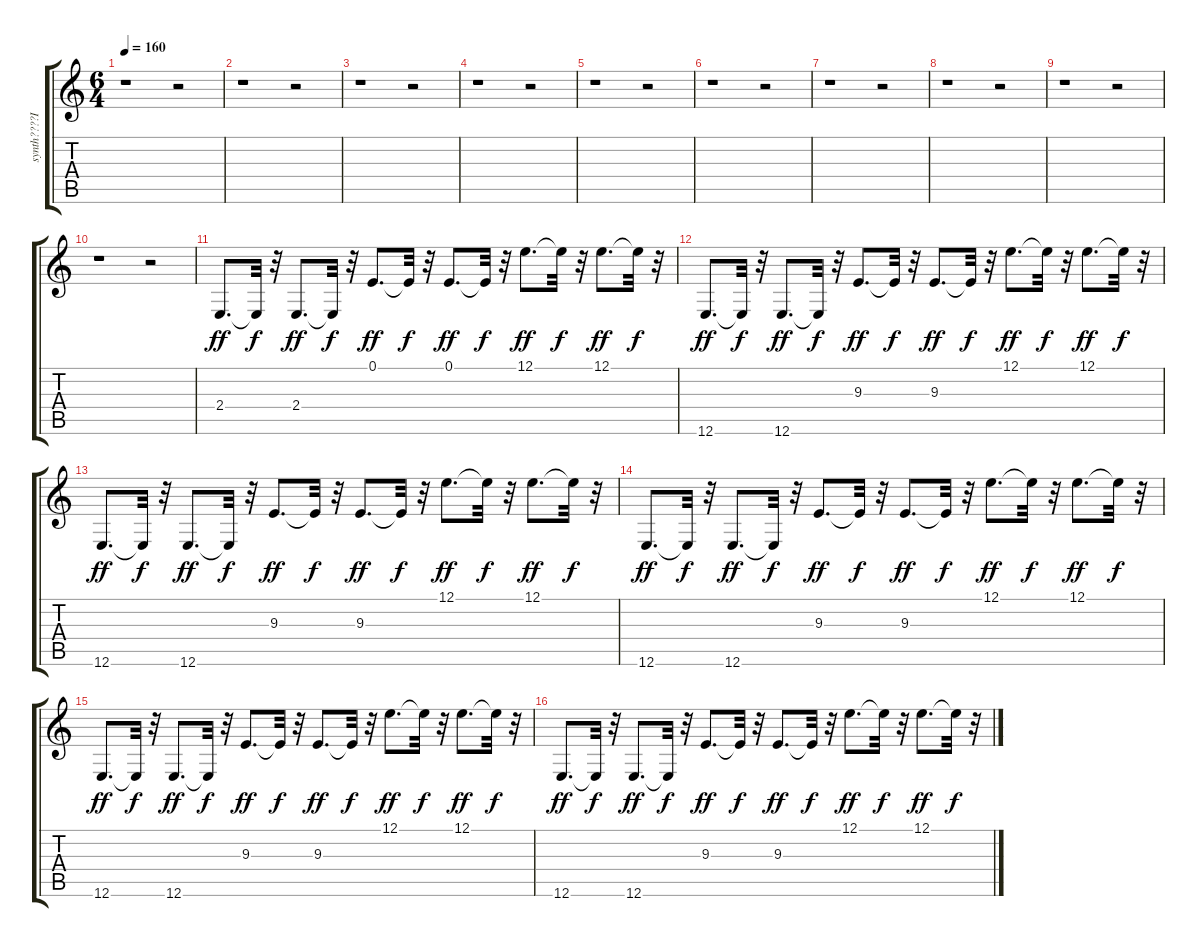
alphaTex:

\track ("synth????І’?І“?h?" "synth????І") {instrument pad7halo}
\staff {score tabs}
\tuning (E4 B3 G3 D3 A2 E2) {hide}
\ts (6 4)
\tempo 160
\clef g2
\ks c
r.1{dy ff instrument pad7halo} r.2 |
r.1 r.2 |
r.1 r.2 |
r.1 r.2 |
r.1 r.2 |
r.1 r.2 |
r.1 r.2 |
r.1 r.2 |
r.1 r.2 |
r.1 r.2 |
2.4.8{d} 2.4{t}.32{dy f} r.32 2.4.8{d dy ff} 2.4{t}.32{dy f} r.32 0.1.8{d dy ff} 0.1{t}.32{dy f} r.32 0.1.8{d dy ff} 0.1{t}.32{dy f} r.32 12.1.8{d dy ff} 12.1{t}.32{dy f} r.32 12.1.8{d dy ff} 12.1{t}.32{dy f} r.32 |
12.6.8{d dy ff} 12.6{t}.32{dy f} r.32 12.6.8{d dy ff} 12.6{t}.32{dy f} r.32 9.3.8{d dy ff} 9.3{t}.32{dy f} r.32 9.3.8{d dy ff} 9.3{t}.32{dy f} r.32 12.1.8{d dy ff} 12.1{t}.32{dy f} r.32 12.1.8{d dy ff} 12.1{t}.32{dy f} r.32 |
12.6.8{d dy ff} 12.6{t}.32{dy f} r.32 12.6.8{d dy ff} 12.6{t}.32{dy f} r.32 9.3.8{d dy ff} 9.3{t}.32{dy f} r.32 9.3.8{d dy ff} 9.3{t}.32{dy f} r.32 12.1.8{d dy ff} 12.1{t}.32{dy f} r.32 12.1.8{d dy ff} 12.1{t}.32{dy f} r.32 |
12.6.8{d dy ff} 12.6{t}.32{dy f} r.32 12.6.8{d dy ff} 12.6{t}.32{dy f} r.32 9.3.8{d dy ff} 9.3{t}.32{dy f} r.32 9.3.8{d dy ff} 9.3{t}.32{dy f} r.32 12.1.8{d dy ff} 12.1{t}.32{dy f} r.32 12.1.8{d dy ff} 12.1{t}.32{dy f} r.32 |
12.6.8{d dy ff} 12.6{t}.32{dy f} r.32 12.6.8{d dy ff} 12.6{t}.32{dy f} r.32 9.3.8{d dy ff} 9.3{t}.32{dy f} r.32 9.3.8{d dy ff} 9.3{t}.32{dy f} r.32 12.1.8{d dy ff} 12.1{t}.32{dy f} r.32 12.1.8{d dy ff} 12.1{t}.32{dy f} r.32 |
12.6.8{d dy ff} 12.6{t}.32{dy f} r.32 12.6.8{d dy ff} 12.6{t}.32{dy f} r.32 9.3.8{d dy ff} 9.3{t}.32{dy f} r.32 9.3.8{d dy ff} 9.3{t}.32{dy f} r.32 12.1.8{d dy ff} 12.1{t}.32{dy f} r.32 12.1.8{d dy ff} 12.1{t}.32{dy f} r.32
